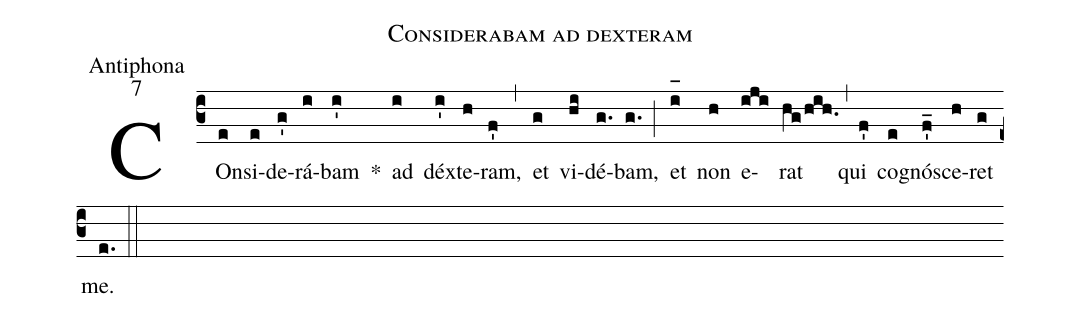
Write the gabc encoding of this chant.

name:Considerabam ad dexteram;
office-part:Antiphona;
mode:7;
%%
(c3) COn(e)si(e)de(g')rá(i)bam(i') *() ad(i) déx(i')te(h)ram,(f') (,) et(g) vi(hi)dé(g.)bam,(g.) (;) et(i_[oh:h]) non(h) e(iji)rat(hg/hih.) (,) qui(f') co(e)gnó(f'_)sce(h)ret(g) me.(e.) (::)
